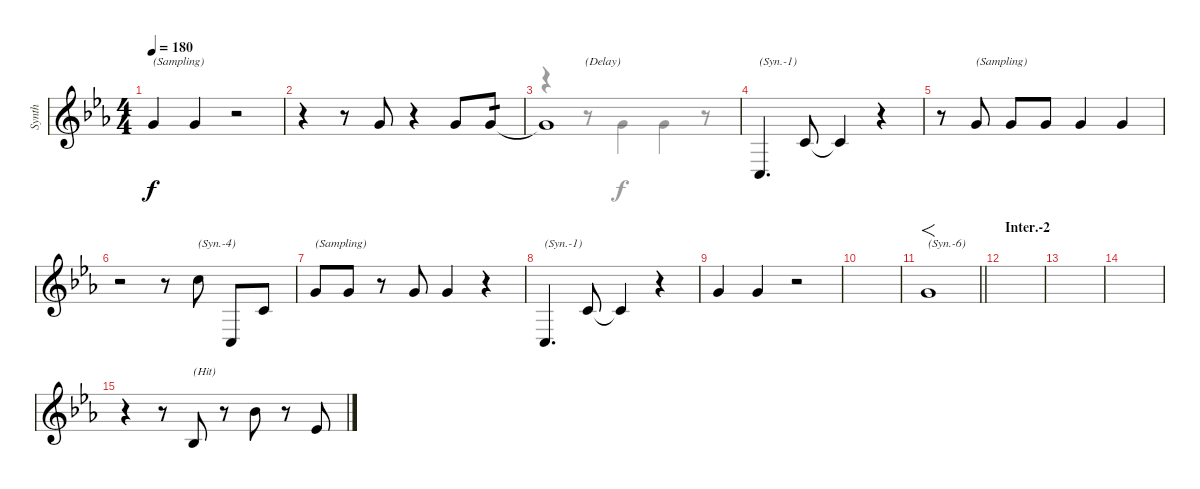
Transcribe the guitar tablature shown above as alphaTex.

\track ("Synth" "Synth") {instrument pad6metallic}
\staff {score}
\tuning (E4 B3 G3 D3 A2 E2) {hide}
\voice
\ts (4 4)
\tempo 180
\clef g2
\ks cminor
3.1.4{txt "(Sampling)" dy f instrument guitarfretnoise} 3.1.4 r.2 |
r.4 r.8 3.1.8 r.4 3.1.8 3.1.8{tp 1} |
3.1{t}.1{txt "             (Delay)"} |
3.5.4{d txt "(Syn.-1)" instrument pad3polysynth} 1.2.8 1.2{t}.4 r.4 |
r.8 3.1.8{txt "(Sampling)" instrument guitarfretnoise} 3.1.8 3.1.8 3.1.4 3.1.4 |
r.2 r.8 8.1.8{txt "(Syn.-4)" instrument pad3polysynth} 3.5.8 1.2.8 |
3.1.8{txt "(Sampling)" instrument guitarfretnoise} 3.1.8 r.8 3.1.8 3.1.4 r.4 |
3.5.4{d txt "(Syn.-1)" instrument pad3polysynth} 1.2.8 1.2{t}.4 r.4 |
3.1.4{instrument guitarfretnoise} 3.1.4 r.2 |
|
\barLineRight lightlight
3.1.1{f txt "(Syn.-6)" volume 16 instrument pad3polysynth} |
\section ("" "Inter.-2")
|
|
|
r.4 r.8 3.3.8{txt "(Hit)" instrument pad6metallic} r.8 6.1.8 r.8 4.2.8 |
\voice
\clef g2
\ottava regular
\simile none
\ks cminor
|
|
r.4 r.8 3.1.4 3.1.4 r.8 |
|
|
|
|
|
|
|
\barLineRight lightlight
|
|
|
|
|
